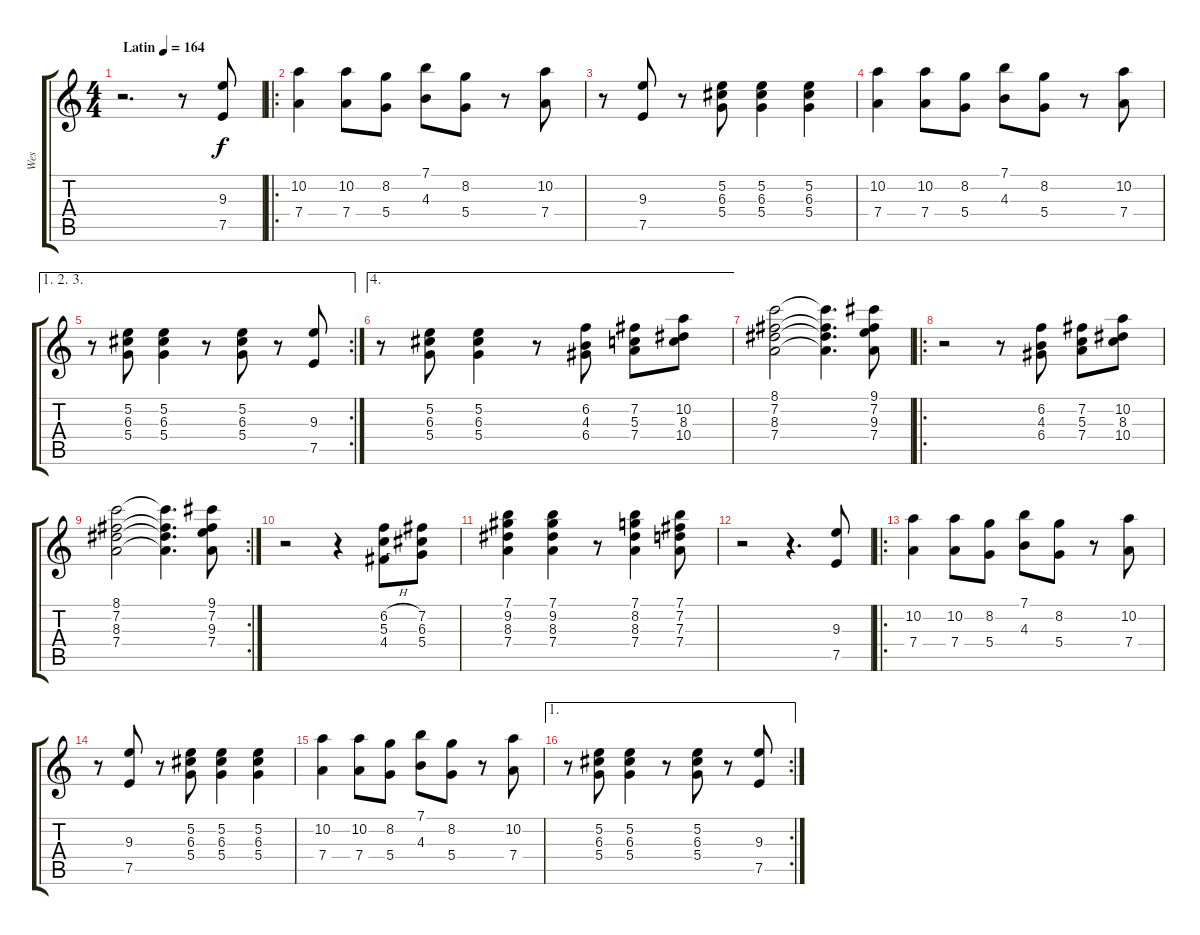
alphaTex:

\track ("Wes" "Wes") {instrument electricguitarjazz}
\staff {score tabs}
\tuning (E4 B3 G3 D3 A2 E2) {hide}
\ts (4 4)
\tempo (164 "Latin")
\clef g2
\ks c
r.2{d dy f instrument electricguitarjazz} r.8 (9.3 7.5).8 |
\ro
(10.2 7.4).4 (10.2 7.4).8 (8.2 5.4).8 (7.1 4.3).8 (8.2 5.4).8 r.8 (10.2 7.4).8 |
r.8 (9.3 7.5).8 r.8 (5.2 6.3 5.4).8 (5.2 6.3 5.4).4 (5.2 6.3 5.4).4 |
(10.2 7.4).4 (10.2 7.4).8 (8.2 5.4).8 (7.1 4.3).8 (8.2 5.4).8 r.8 (10.2 7.4).8 |
\ae (1 2 3)
\rc 2
r.8 (5.2 6.3 5.4).8 (5.2 6.3 5.4).4 r.8 (5.2 6.3 5.4).8 r.8 (9.3 7.5).8 |
\ae 4
r.8 (5.2 6.3 5.4).8 (5.2 6.3 5.4).4 r.8 (6.2 4.3 6.4).8 (7.2 5.3 7.4).8 (10.2 8.3 10.4).8 |
(8.1 7.2 8.3 7.4).2 (8.1{t} 7.2{t} 8.3{t} 7.4{t}).4{d} (9.1 7.2 9.3 7.4).8 |
\ro
r.2 r.8 (6.2 4.3 6.4).8 (7.2 5.3 7.4).8 (10.2 8.3 10.4).8 |
\rc 2
(8.1 7.2 8.3 7.4).2 (8.1{t} 7.2{t} 8.3{t} 7.4{t}).4{d} (9.1 7.2 9.3 7.4).8 |
r.2 r.4 (6.2{h} 5.3{h} 4.4{h}).8 (7.2 6.3 5.4).8 |
(7.1 9.2 8.3 7.4).4 (7.1 9.2 8.3 7.4).4 r.8 (7.1 8.2 8.3 7.4).4 (7.1 7.2 7.3 7.4).8 |
r.2 r.4{d} (9.3 7.5).8 |
\ro
(10.2 7.4).4 (10.2 7.4).8 (8.2 5.4).8 (7.1 4.3).8 (8.2 5.4).8 r.8 (10.2 7.4).8 |
r.8 (9.3 7.5).8 r.8 (5.2 6.3 5.4).8 (5.2 6.3 5.4).4 (5.2 6.3 5.4).4 |
(10.2 7.4).4 (10.2 7.4).8 (8.2 5.4).8 (7.1 4.3).8 (8.2 5.4).8 r.8 (10.2 7.4).8 |
\ae 1
\rc 2
r.8 (5.2 6.3 5.4).8 (5.2 6.3 5.4).4 r.8 (5.2 6.3 5.4).8 r.8 (9.3 7.5).8
